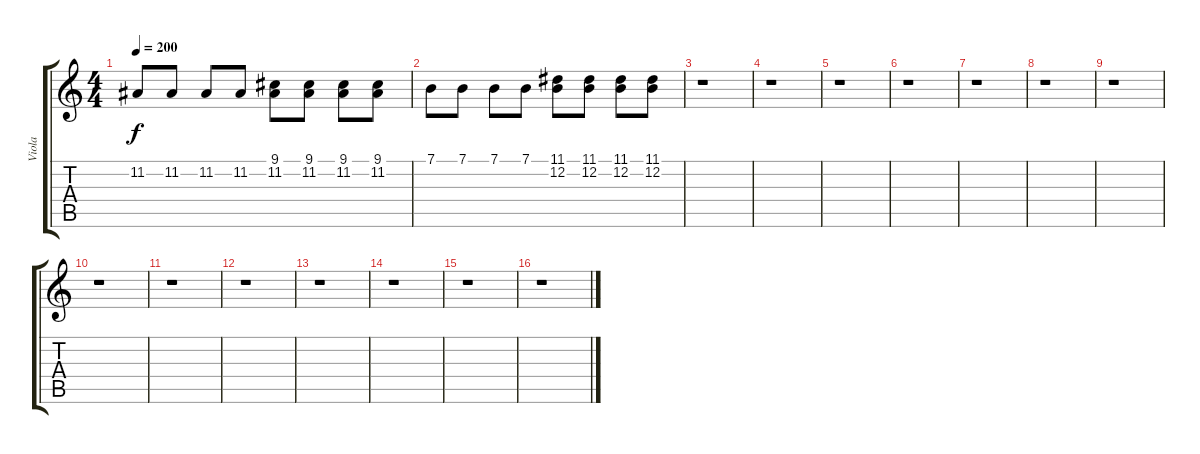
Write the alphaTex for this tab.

\track ("Viola" "Viola") {instrument viola}
\staff {score tabs}
\tuning (E4 B3 G3 D3 A2 E2) {hide}
\ts (4 4)
\tempo 200
\clef g2
\ks c
11.2.8{dy f} 11.2.8 11.2.8 11.2.8 (9.1 11.2).8 (9.1 11.2).8 (9.1 11.2).8 (9.1 11.2).8 |
7.1.8 7.1.8 7.1.8 7.1.8 (11.1 12.2).8 (11.1 12.2).8 (11.1 12.2).8 (11.1 12.2).8 |
r.1 |
r.1 |
r.1 |
r.1 |
r.1 |
r.1 |
r.1 |
r.1 |
r.1 |
r.1 |
r.1 |
r.1 |
r.1 |
r.1
